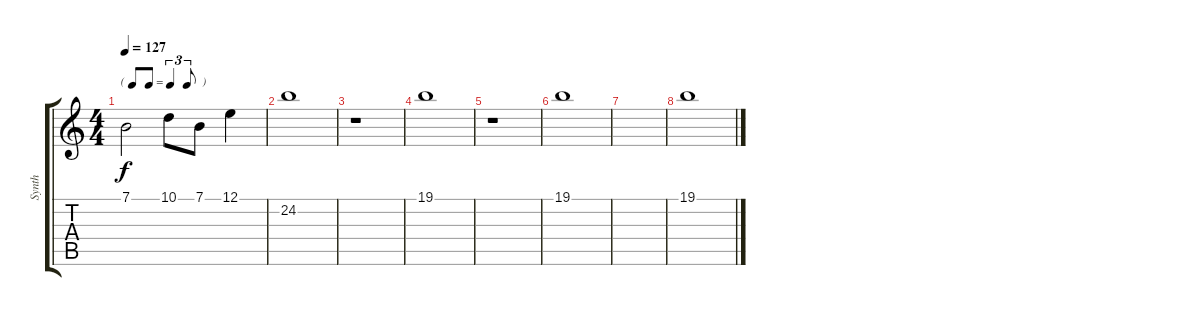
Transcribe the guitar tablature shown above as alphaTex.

\track ("Synth" "Synth") {instrument tenorsax}
\staff {score tabs}
\tuning (E4 B3 G3 D3 A2 E2) {hide}
\ts (4 4)
\tf triplet8th
\tempo 127
\clef g2
\ks c
7.1{t}.2{dy f} 10.1.8 7.1.8 12.1.4 |
24.2.1 |
r.1 |
19.1.1 |
r.1 |
19.1.1 |
|
19.1.1
